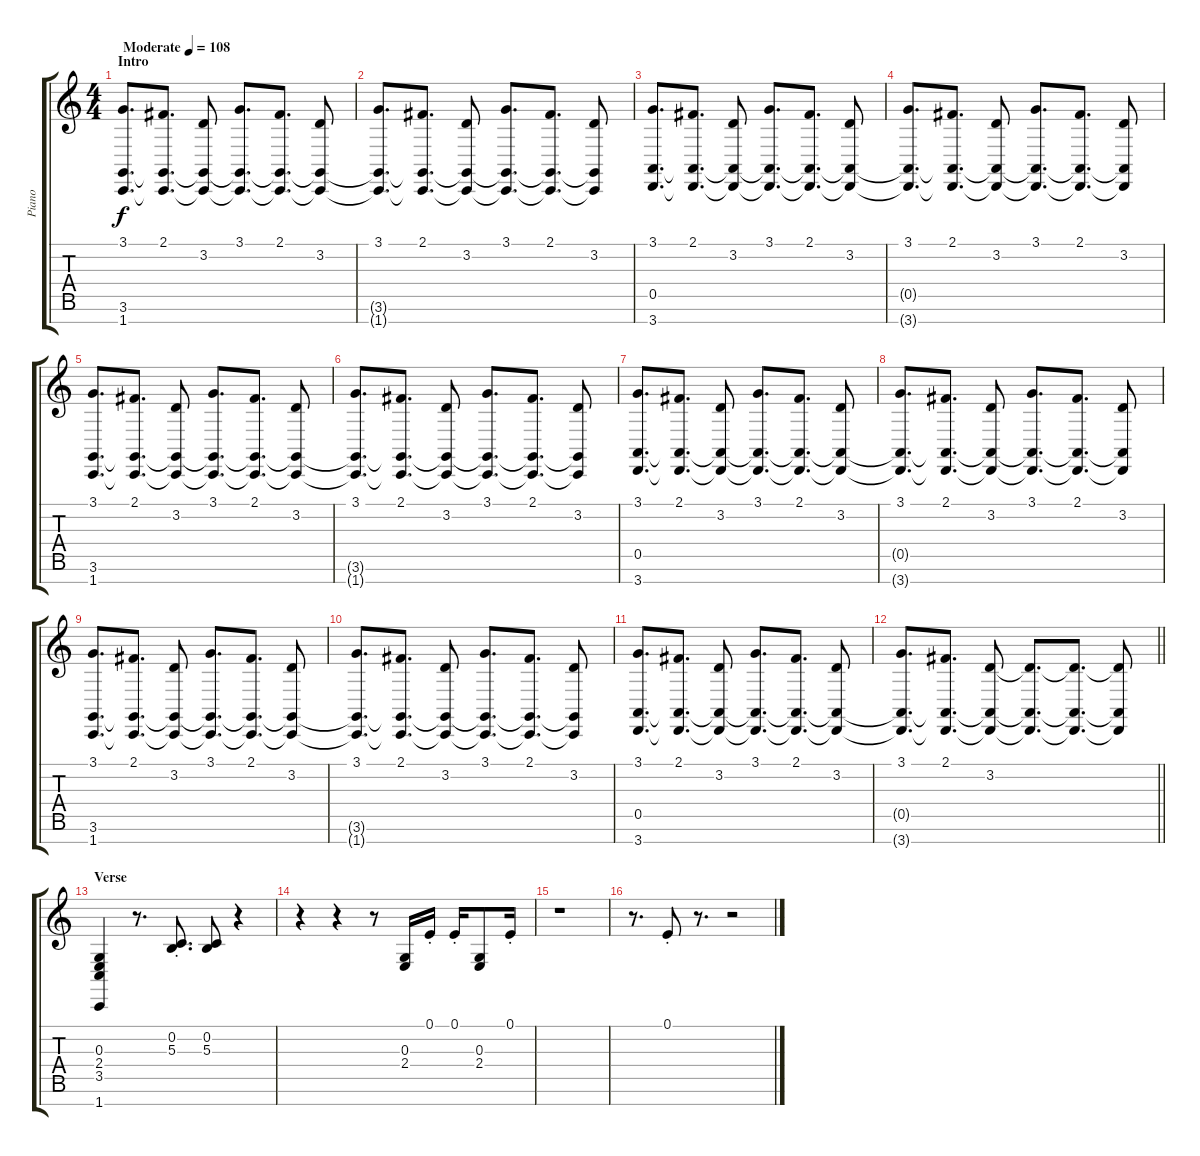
\track ("Piano" "Piano") {instrument acousticgrandpiano}
\staff {score tabs}
\tuning (E4 B3 G3 D3 A2 E2 B1) {hide}
\ts (4 4)
\section ("" "Intro")
\tempo (108 "Moderate")
\clef g2
\ks c
(3.1 3.6 1.7).8{d dy f instrument acousticgrandpiano} (2.1 3.6{t} 1.7{t}).8{d} (3.2 3.6{t} 1.7{t}).8 (3.1 3.6{t} 1.7{t}).8{d} (2.1 3.6{t} 1.7{t}).8{d} (3.2 3.6{t} 1.7{t}).8 |
(3.1 3.6{t} 1.7{t}).8{d} (2.1 3.6{t} 1.7{t}).8{d} (3.2 3.6{t} 1.7{t}).8 (3.1 3.6{t} 1.7{t}).8{d} (2.1 3.6{t} 1.7{t}).8{d} (3.2 3.6{t} 1.7{t}).8 |
(3.1 0.5 3.7).8{d} (2.1 0.5{t} 3.7{t}).8{d} (3.2 0.5{t} 3.7{t}).8 (3.1 0.5{t} 3.7{t}).8{d} (2.1 0.5{t} 3.7{t}).8{d} (3.2 0.5{t} 3.7{t}).8 |
(3.1 0.5{t} 3.7{t}).8{d} (2.1 0.5{t} 3.7{t}).8{d} (3.2 0.5{t} 3.7{t}).8 (3.1 0.5{t} 3.7{t}).8{d} (2.1 0.5{t} 3.7{t}).8{d} (3.2 0.5{t} 3.7{t}).8 |
(3.1 3.6 1.7).8{d} (2.1 3.6{t} 1.7{t}).8{d} (3.2 3.6{t} 1.7{t}).8 (3.1 3.6{t} 1.7{t}).8{d} (2.1 3.6{t} 1.7{t}).8{d} (3.2 3.6{t} 1.7{t}).8 |
(3.1 3.6{t} 1.7{t}).8{d} (2.1 3.6{t} 1.7{t}).8{d} (3.2 3.6{t} 1.7{t}).8 (3.1 3.6{t} 1.7{t}).8{d} (2.1 3.6{t} 1.7{t}).8{d} (3.2 3.6{t} 1.7{t}).8 |
(3.1 0.5 3.7).8{d} (2.1 0.5{t} 3.7{t}).8{d} (3.2 0.5{t} 3.7{t}).8 (3.1 0.5{t} 3.7{t}).8{d} (2.1 0.5{t} 3.7{t}).8{d} (3.2 0.5{t} 3.7{t}).8 |
(3.1 0.5{t} 3.7{t}).8{d} (2.1 0.5{t} 3.7{t}).8{d} (3.2 0.5{t} 3.7{t}).8 (3.1 0.5{t} 3.7{t}).8{d} (2.1 0.5{t} 3.7{t}).8{d} (3.2 0.5{t} 3.7{t}).8 |
(3.1 3.6 1.7).8{d} (2.1 3.6{t} 1.7{t}).8{d} (3.2 3.6{t} 1.7{t}).8 (3.1 3.6{t} 1.7{t}).8{d} (2.1 3.6{t} 1.7{t}).8{d} (3.2 3.6{t} 1.7{t}).8 |
(3.1 3.6{t} 1.7{t}).8{d} (2.1 3.6{t} 1.7{t}).8{d} (3.2 3.6{t} 1.7{t}).8 (3.1 3.6{t} 1.7{t}).8{d} (2.1 3.6{t} 1.7{t}).8{d} (3.2 3.6{t} 1.7{t}).8 |
(3.1 0.5 3.7).8{d} (2.1 0.5{t} 3.7{t}).8{d} (3.2 0.5{t} 3.7{t}).8 (3.1 0.5{t} 3.7{t}).8{d} (2.1 0.5{t} 3.7{t}).8{d} (3.2 0.5{t} 3.7{t}).8 |
\barLineRight lightlight
(3.1 0.5{t} 3.7{t}).8{d} (2.1 0.5{t} 3.7{t}).8{d} (3.2 0.5{t} 3.7{t}).8 (3.2{t} 0.5{t} 3.7{t}).8{d} (3.2{t} 0.5{t} 3.7{t}).8{d} (3.2{t} 0.5{t} 3.7{t}).8 |
\section ("" "Verse")
(0.3 2.4 3.5 1.7).4{volume 8 instrument electricgrandpiano} r.8{d} (0.2{st} 5.3{st}).8{d} (0.2 5.3).8 r.4 |
r.4 r.4 r.8 (0.3 2.4).16 0.1{st}.16 0.1{st}.16 (0.3 2.4).8 0.1{st}.16 |
r.1 |
r.8{d} 0.1{st}.8 r.8{d} r.2
